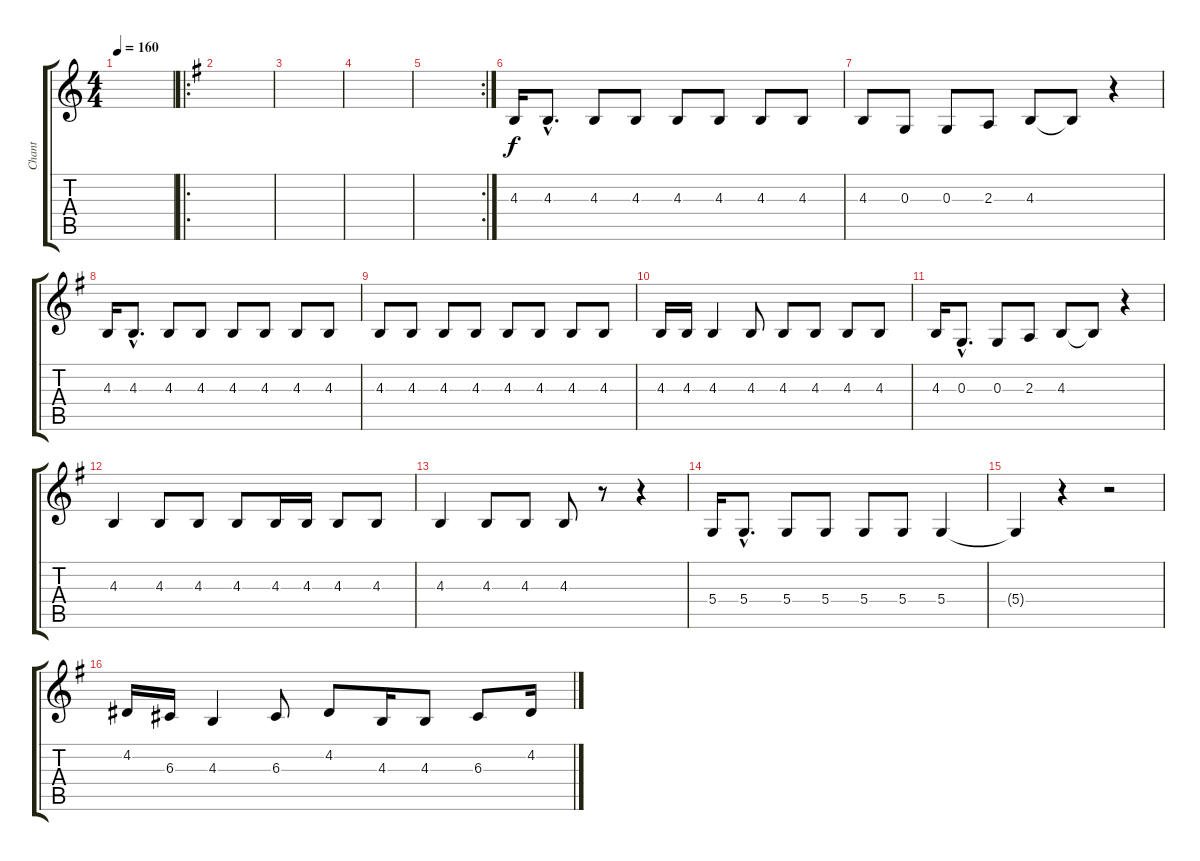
\track ("Chant" "Chant") {instrument cello}
\staff {score tabs}
\tuning (E4 B3 G3 D3 A2 E2) {hide}
\ts (4 4)
\tempo 160
\clef g2
\ks c
|
\ro
\ks g
|
|
|
\rc 2
|
4.3.16 4.3{hac}.8{d} 4.3.8 4.3.8 4.3.8 4.3.8 4.3.8 4.3.8 |
4.3.8 0.3.8 0.3.8 2.3.8 4.3.8 4.3{t}.8 r.4 |
4.3.16 4.3{hac}.8{d} 4.3.8 4.3.8 4.3.8 4.3.8 4.3.8 4.3.8 |
4.3.8 4.3.8 4.3.8 4.3.8 4.3.8 4.3.8 4.3.8 4.3.8 |
4.3.16 4.3.16 4.3.4 4.3.8 4.3.8 4.3.8 4.3.8 4.3.8 |
4.3.16 0.3{hac}.8{d} 0.3.8 2.3.8 4.3.8 4.3{t}.8 r.4 |
4.3.4 4.3.8 4.3.8 4.3.8 4.3.16 4.3.16 4.3.8 4.3.8 |
4.3.4 4.3.8 4.3.8 4.3.8 r.8 r.4 |
5.4.16 5.4{hac}.8{d} 5.4.8 5.4.8 5.4.8 5.4.8 5.4.4 |
5.4{t}.4 r.4 r.2 |
4.2.16 6.3.16 4.3.4 6.3.8 4.2.8 4.3.16 4.3.8 6.3.8 4.2.16
